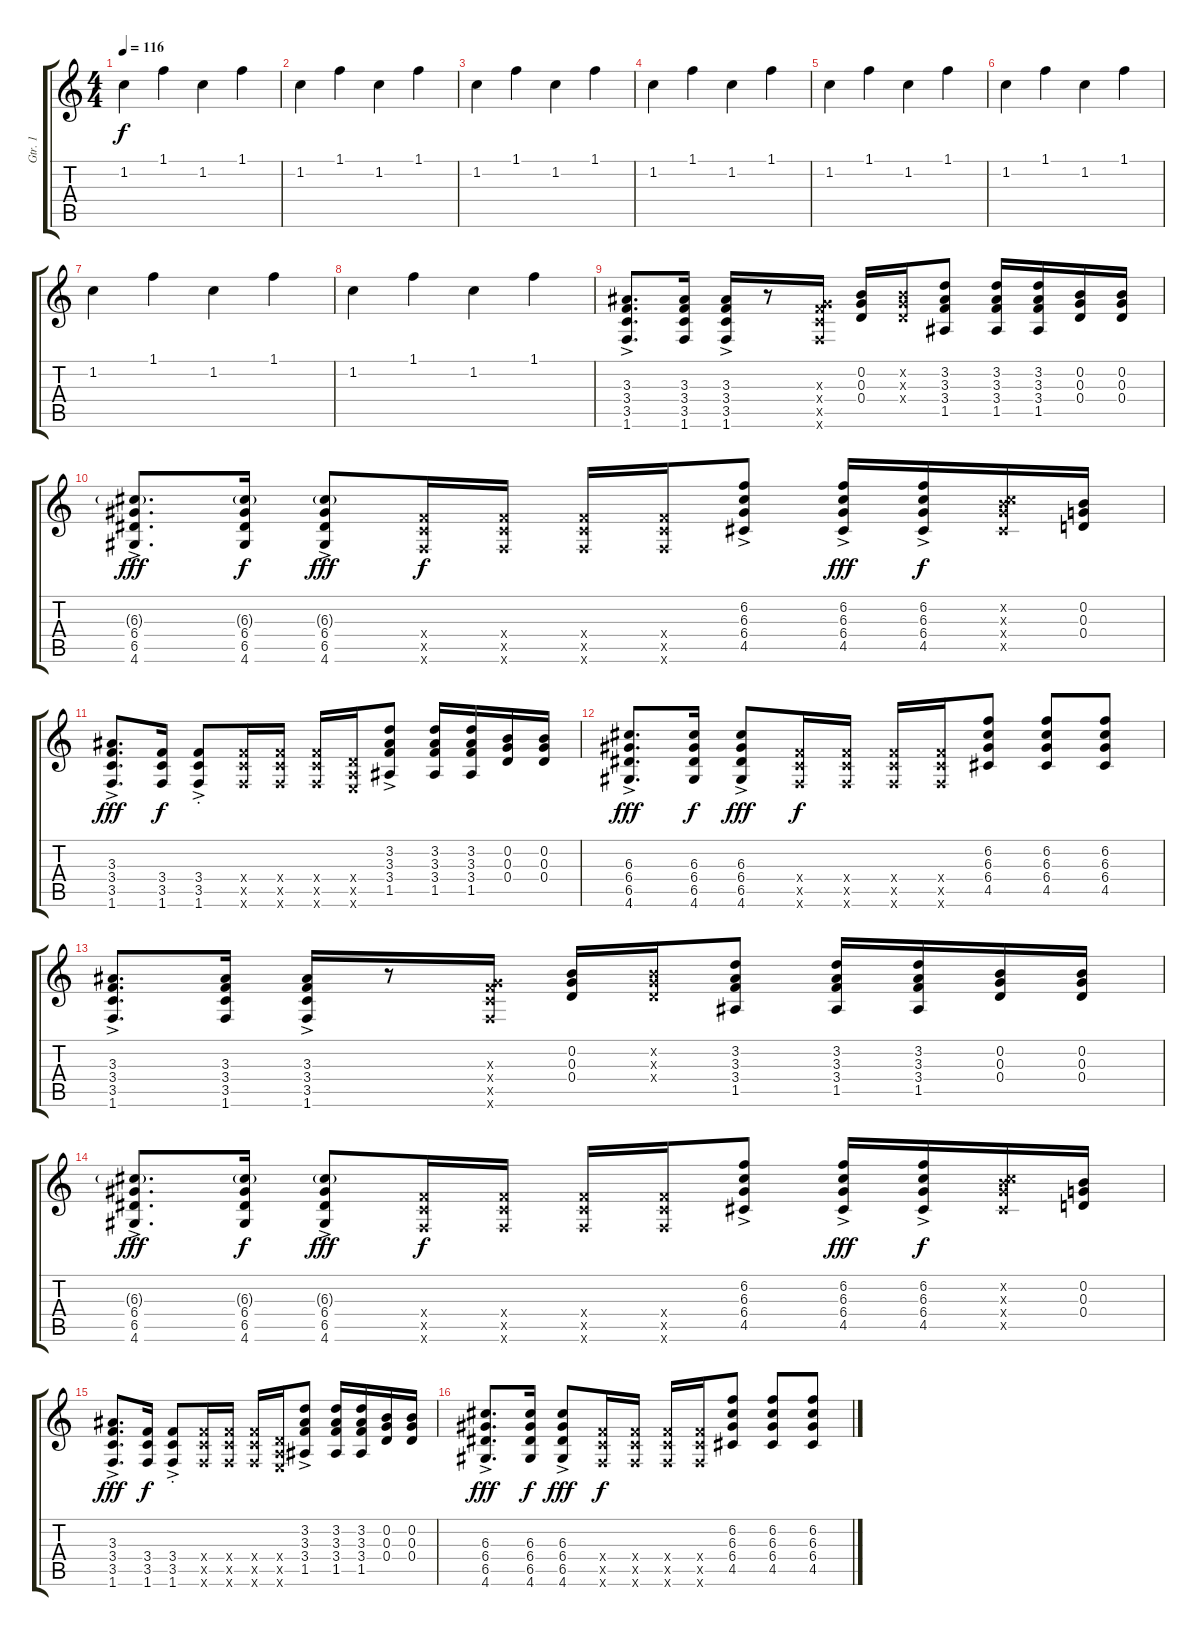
\track ("Gtr. 1" "Gtr. 1") {instrument electricguitarclean}
\staff {score tabs}
\tuning (E4 B3 G3 D3 A2 E2) {hide}
\ts (4 4)
\tempo 116
\clef g2
\ks c
1.2.4{dy f} 1.1.4 1.2.4 1.1.4 |
1.2.4 1.1.4 1.2.4 1.1.4 |
1.2.4 1.1.4 1.2.4 1.1.4 |
1.2.4 1.1.4 1.2.4 1.1.4 |
1.2.4 1.1.4 1.2.4 1.1.4 |
1.2.4 1.1.4 1.2.4 1.1.4 |
1.2.4 1.1.4 1.2.4 1.1.4 |
1.2.4 1.1.4 1.2.4 1.1.4 |
(3.3 3.4{ac} 3.5 1.6).8{d} (3.3 3.4 3.5 1.6).16 (3.3 3.4{ac} 3.5 1.6).16 r.8 (0.3{x} 3.4{x} 3.5{x} 1.6{x}).16 (0.2 0.3 0.4).16 (0.2{x} 0.3{x} 0.4{x}).16 (3.2 3.3 3.4 1.5).8 (3.2 3.3 3.4 1.5).16 (3.2 3.3 3.4 1.5).16 (0.2 0.3 0.4).16 (0.2 0.3 0.4).16 |
(6.3{g} 6.4 6.5 4.6{ac}).8{d dy fff} (6.3{g} 6.4 6.5 4.6).16{dy f} (6.3{g} 6.4 6.5 4.6{ac}).8{dy fff} (3.4{x} 3.5{x} 1.6{x}).16{dy f} (3.4{x} 3.5{x} 1.6{x}).16 (3.4{x} 3.5{x} 1.6{x}).16 (3.4{x} 3.5{x} 1.6{x}).16 (6.2 6.3{ac} 6.4 4.5).8 (6.2 6.3 6.4 4.5{ac}).16{dy fff} (6.2 6.3 6.4{ac} 4.5).16{dy f} (0.2{x} 6.3{x} 6.4{x} 4.5{x}).16 (0.2 0.3 0.4).16 |
(3.3 3.4 3.5 1.6{ac}).8{d dy fff} (3.4 3.5 1.6).16{dy f} (3.4{ac} 3.5 1.6{st}).8 (3.4{x} 3.5{x} 1.6{x}).16 (3.4{x} 3.5{x} 1.6{x}).16 (3.4{x} 3.5{x} 1.6{x}).16 (0.4{x} 0.5{x} 0.6{x}).16 (3.2 3.3{ac} 3.4 1.5).8 (3.2 3.3 3.4 1.5).16 (3.2 3.3 3.4 1.5).16 (0.2 0.3 0.4).16 (0.2 0.3 0.4).16 |
(6.3 6.4 6.5 4.6{ac}).8{d dy fff} (6.3 6.4 6.5 4.6).16{dy f} (6.3 6.4 6.5 4.6{ac}).8{dy fff} (3.4{x} 3.5{x} 1.6{x}).16{dy f} (3.4{x} 3.5{x} 1.6{x}).16 (3.4{x} 3.5{x} 1.6{x}).16 (3.4{x} 3.5{x} 1.6{x}).16 (6.2 6.3 6.4 4.5).8 (6.2 6.3 6.4 4.5).8 (6.2 6.3 6.4 4.5).8 |
(3.3 3.4{ac} 3.5 1.6).8{d} (3.3 3.4 3.5 1.6).16 (3.3 3.4{ac} 3.5 1.6).16 r.8 (0.3{x} 3.4{x} 3.5{x} 1.6{x}).16 (0.2 0.3 0.4).16 (0.2{x} 0.3{x} 0.4{x}).16 (3.2 3.3 3.4 1.5).8 (3.2 3.3 3.4 1.5).16 (3.2 3.3 3.4 1.5).16 (0.2 0.3 0.4).16 (0.2 0.3 0.4).16 |
(6.3{g} 6.4 6.5 4.6{ac}).8{d dy fff} (6.3{g} 6.4 6.5 4.6).16{dy f} (6.3{g} 6.4 6.5 4.6{ac}).8{dy fff} (3.4{x} 3.5{x} 1.6{x}).16{dy f} (3.4{x} 3.5{x} 1.6{x}).16 (3.4{x} 3.5{x} 1.6{x}).16 (3.4{x} 3.5{x} 1.6{x}).16 (6.2 6.3{ac} 6.4 4.5).8 (6.2 6.3 6.4 4.5{ac}).16{dy fff} (6.2 6.3 6.4{ac} 4.5).16{dy f} (0.2{x} 6.3{x} 6.4{x} 4.5{x}).16 (0.2 0.3 0.4).16 |
(3.3 3.4 3.5 1.6{ac}).8{d dy fff} (3.4 3.5 1.6).16{dy f} (3.4{ac} 3.5 1.6{st}).8 (3.4{x} 3.5{x} 1.6{x}).16 (3.4{x} 3.5{x} 1.6{x}).16 (3.4{x} 3.5{x} 1.6{x}).16 (0.4{x} 0.5{x} 0.6{x}).16 (3.2 3.3{ac} 3.4 1.5).8 (3.2 3.3 3.4 1.5).16 (3.2 3.3 3.4 1.5).16 (0.2 0.3 0.4).16 (0.2 0.3 0.4).16 |
(6.3 6.4 6.5 4.6{ac}).8{d dy fff} (6.3 6.4 6.5 4.6).16{dy f} (6.3 6.4 6.5 4.6{ac}).8{dy fff} (3.4{x} 3.5{x} 1.6{x}).16{dy f} (3.4{x} 3.5{x} 1.6{x}).16 (3.4{x} 3.5{x} 1.6{x}).16 (3.4{x} 3.5{x} 1.6{x}).16 (6.2 6.3 6.4 4.5).8 (6.2 6.3 6.4 4.5).8 (6.2 6.3 6.4 4.5).8
